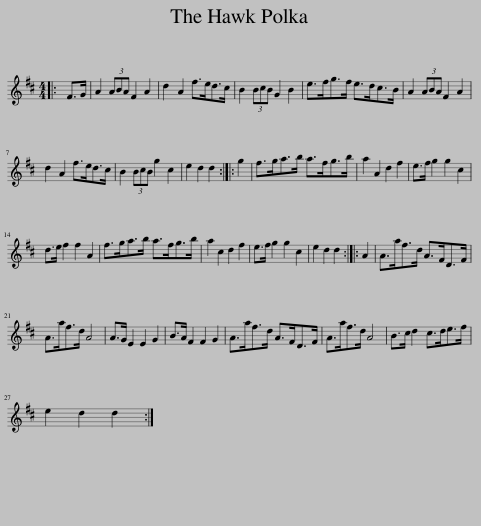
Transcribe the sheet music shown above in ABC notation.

X:1
L:1/8
M:4/4
I:linebreak $
K:D
V:1 treble
V:1
|: F>G | A2 (3ABA F2 A2 | d2 A2 f>ed>c | B2 (3BcB G2 B2 | e>fg>f e>dc>B | %5
 A2 (3ABA F2 A2 |$ d2 A2 f>ed>c | B2 (3BcB g2 c2 | e2 d2 d2 :: g2 | %10
 f>ga>b a>fg>b | a2 A2 d2 f2 | e>f g2 g2 c2 |$ d>e f2 f2 A2 | f>ga>b a>fg>b | %15
 a2 c2 d2 f2 | e>f g2 g2 c2 | e2 d2 d2 :: A2 | A>af>d A>FD>F |$ %20
 A>af>d A4 | A>G E2 E2 G2 | B>A F2 F2 G2 | A>af>d A>FD>F | A>af>d A4 | %25
 B>c d2 c>de>f |$ e2 d2 d2 :| %27
